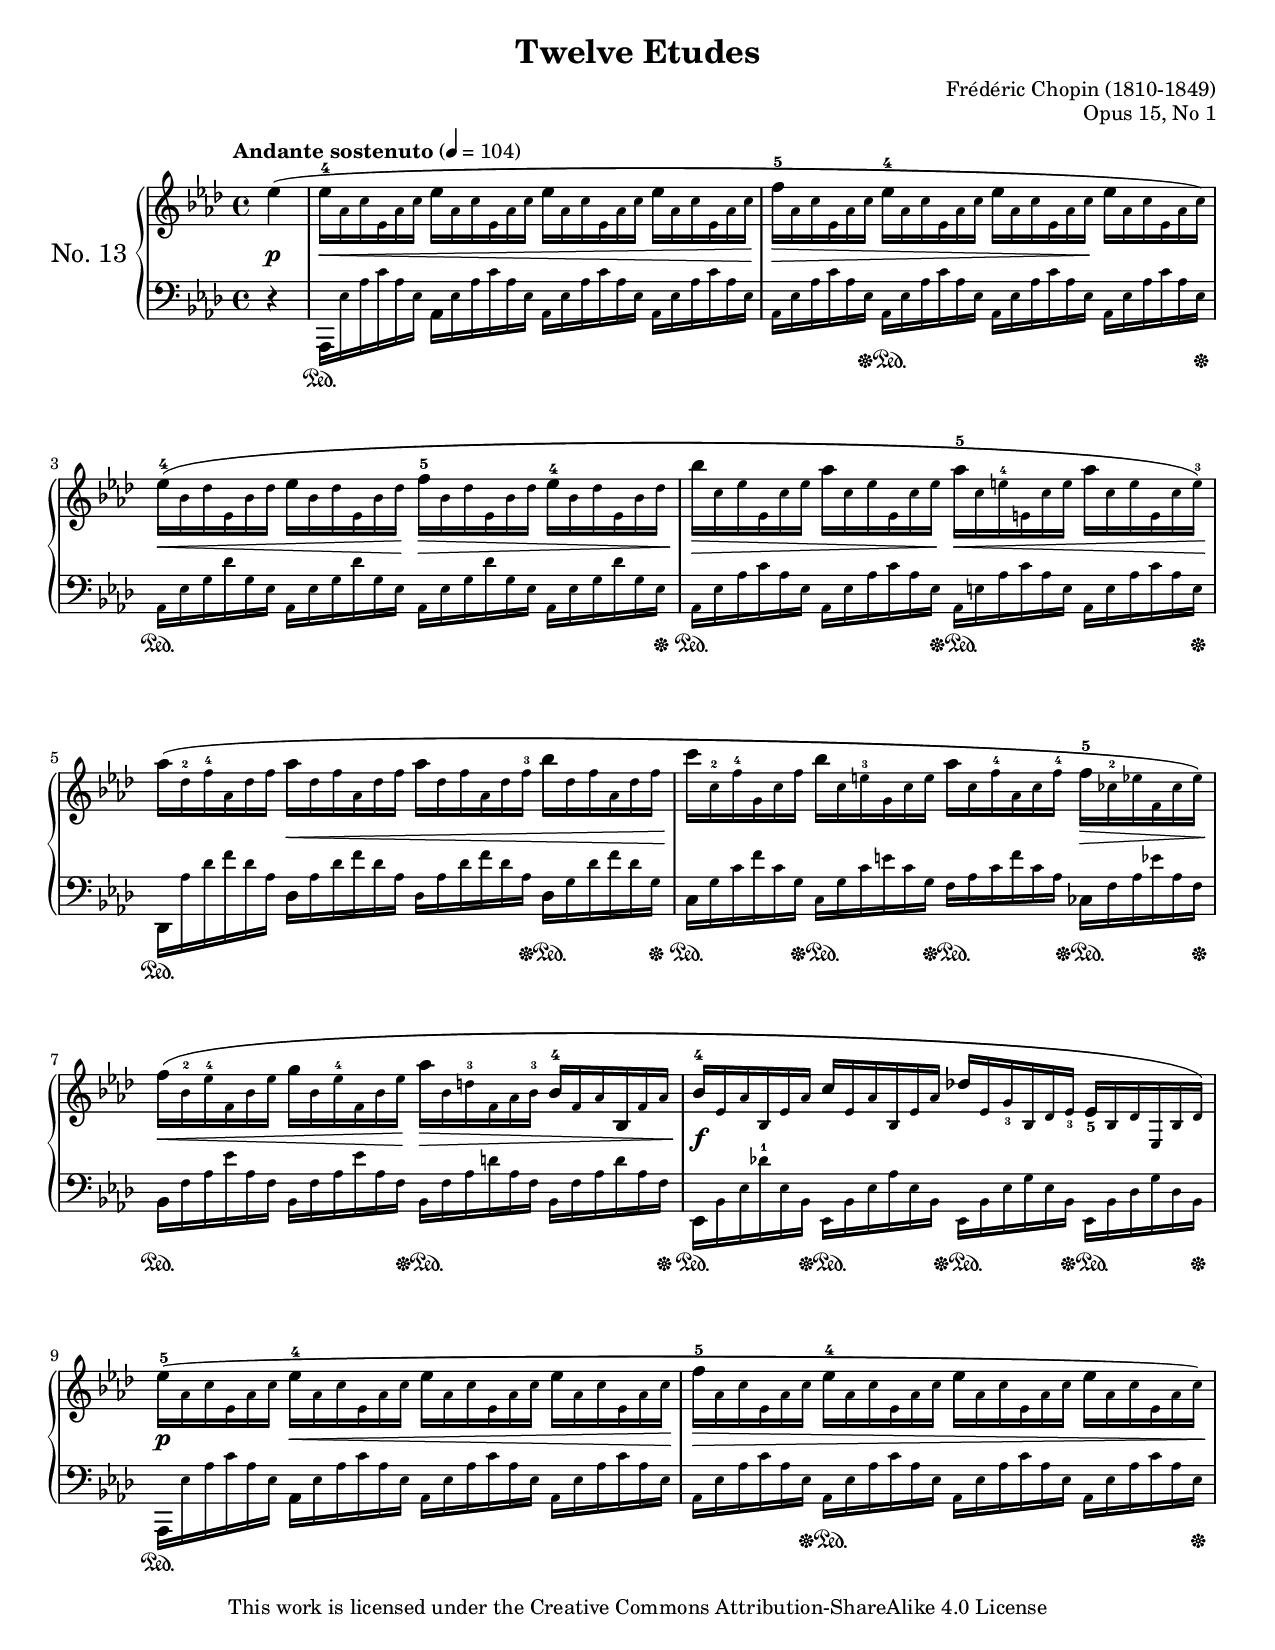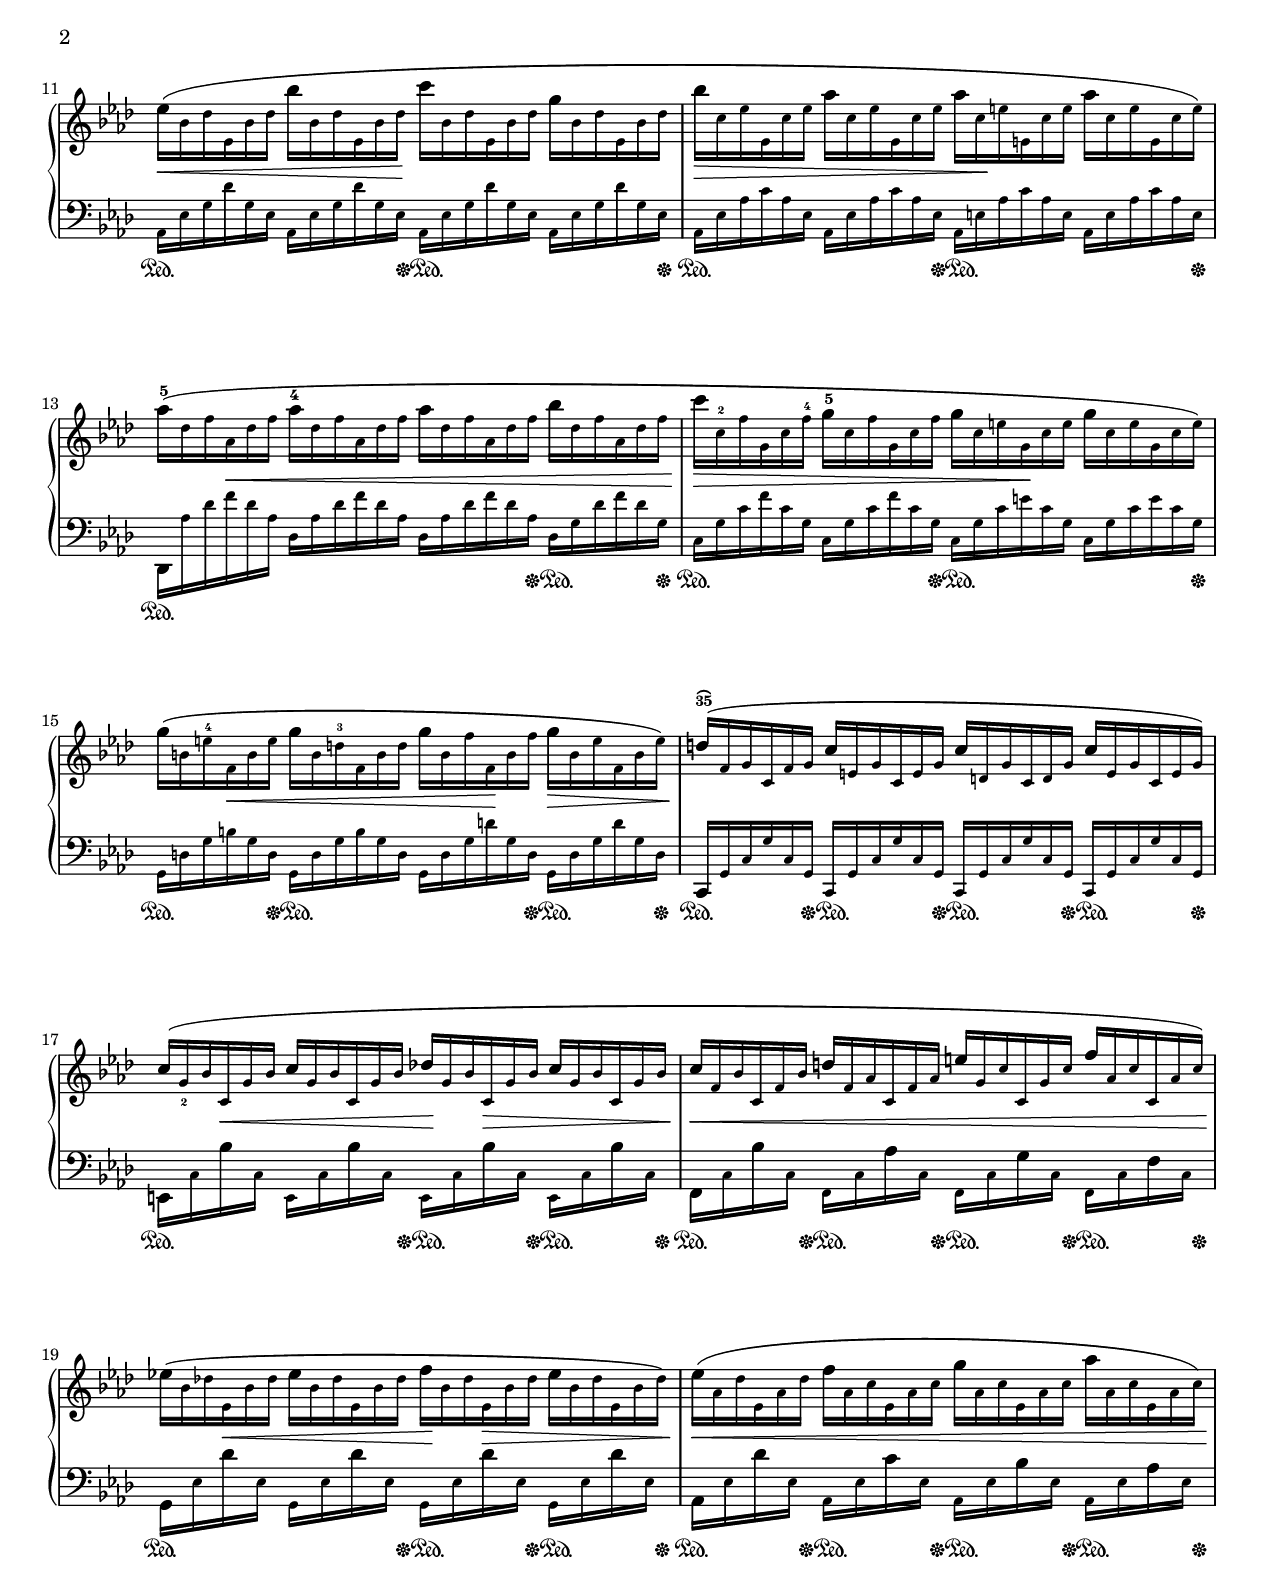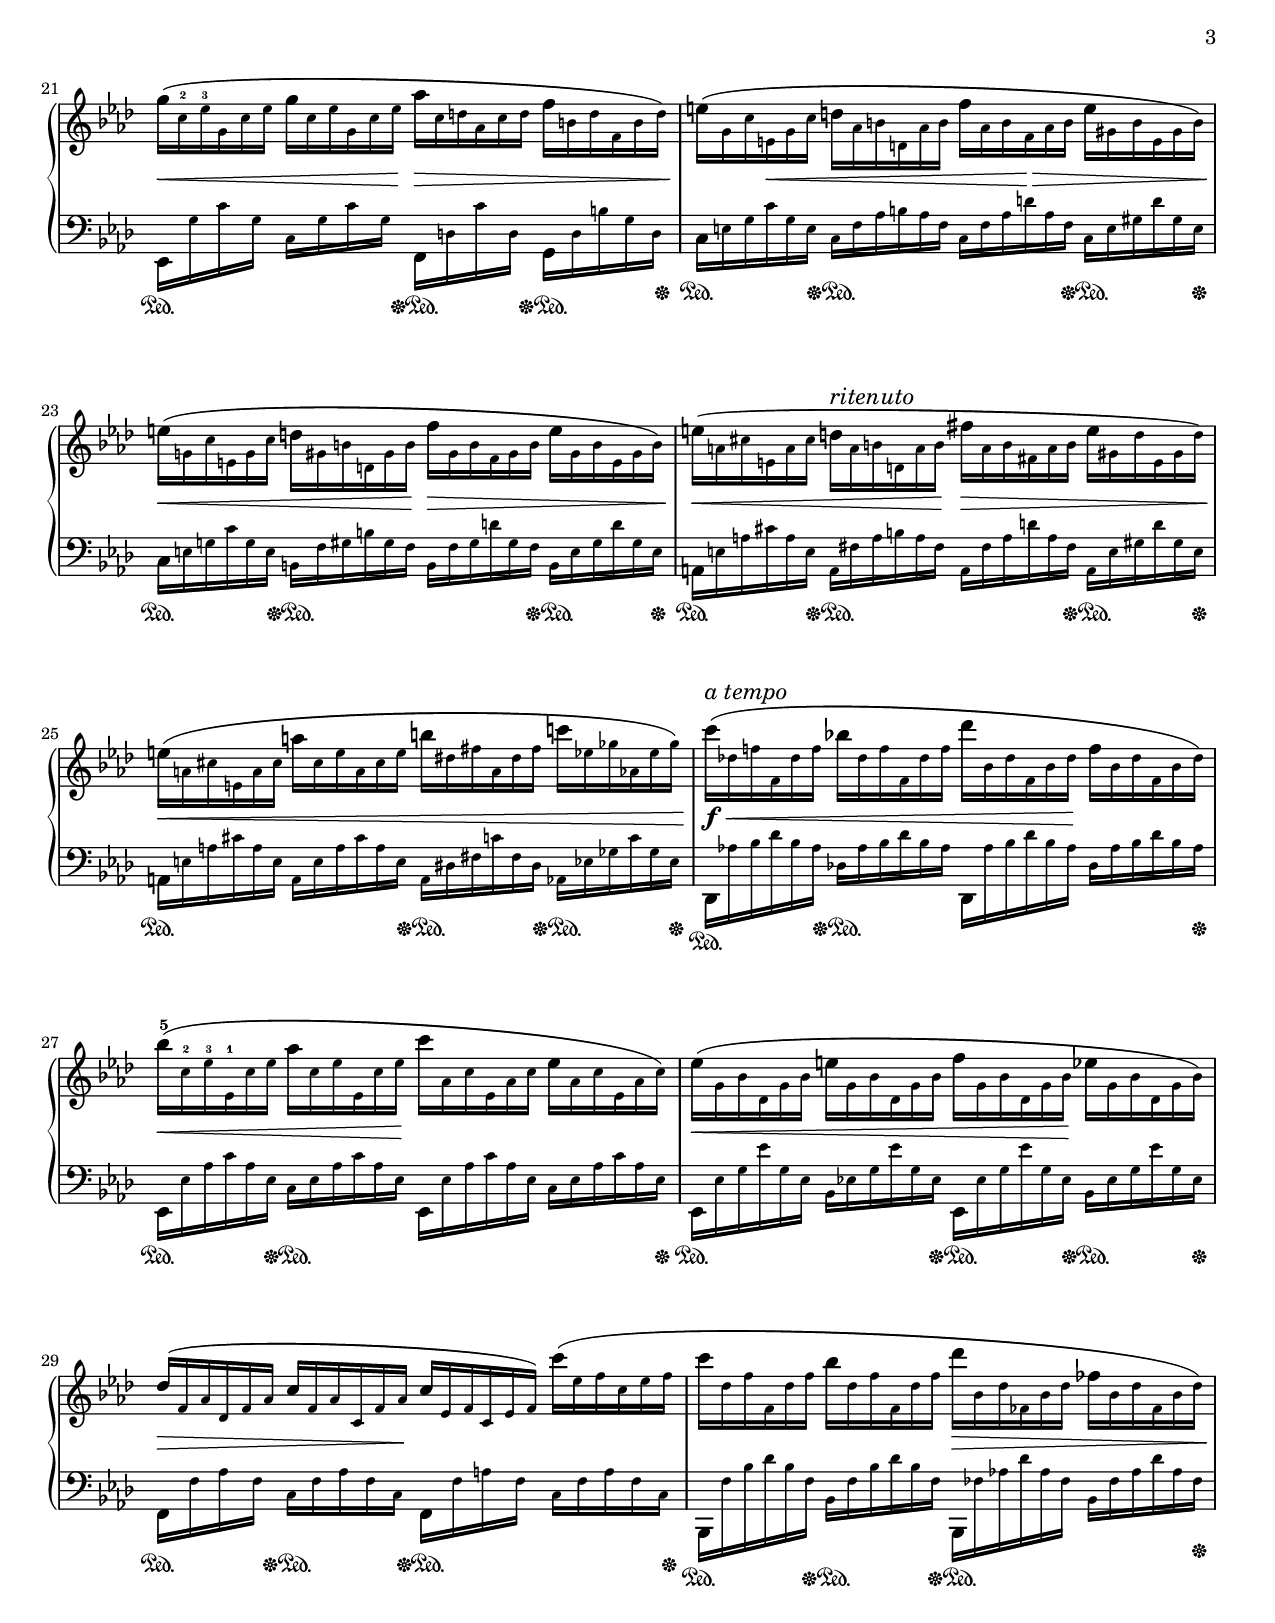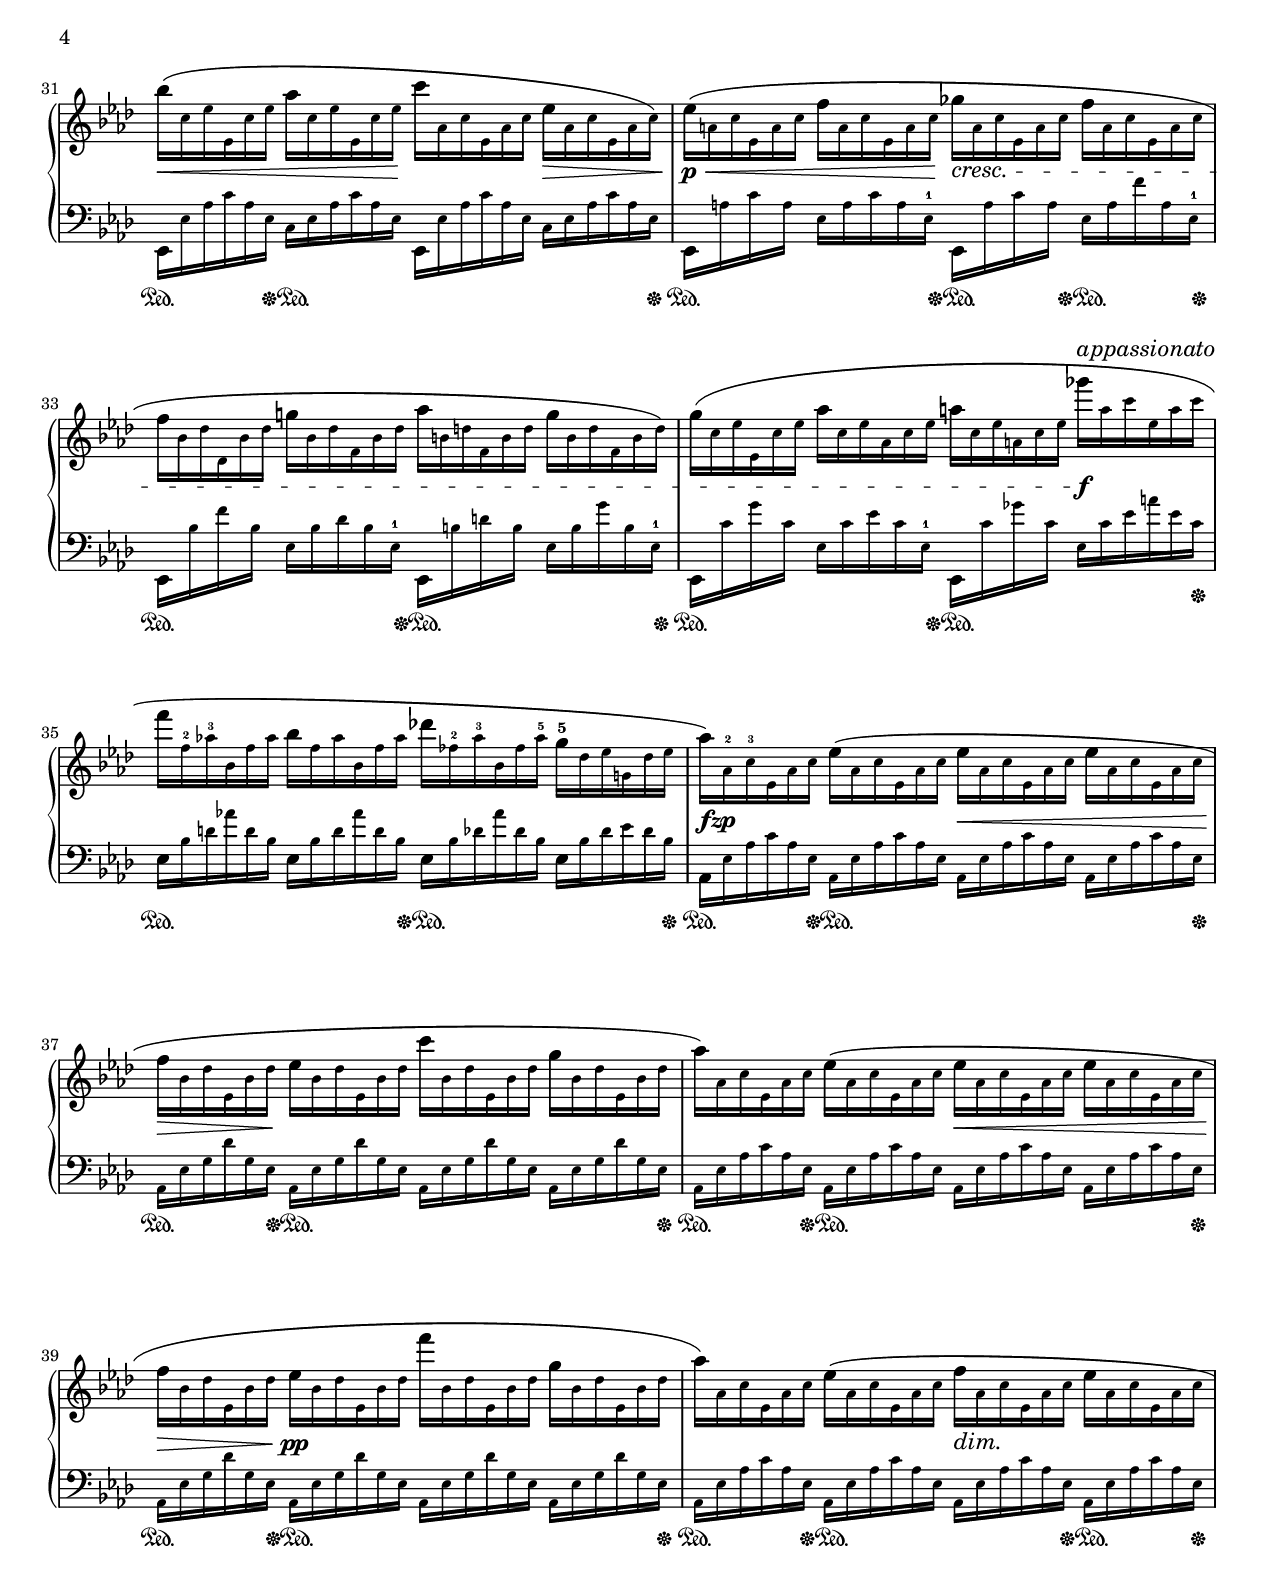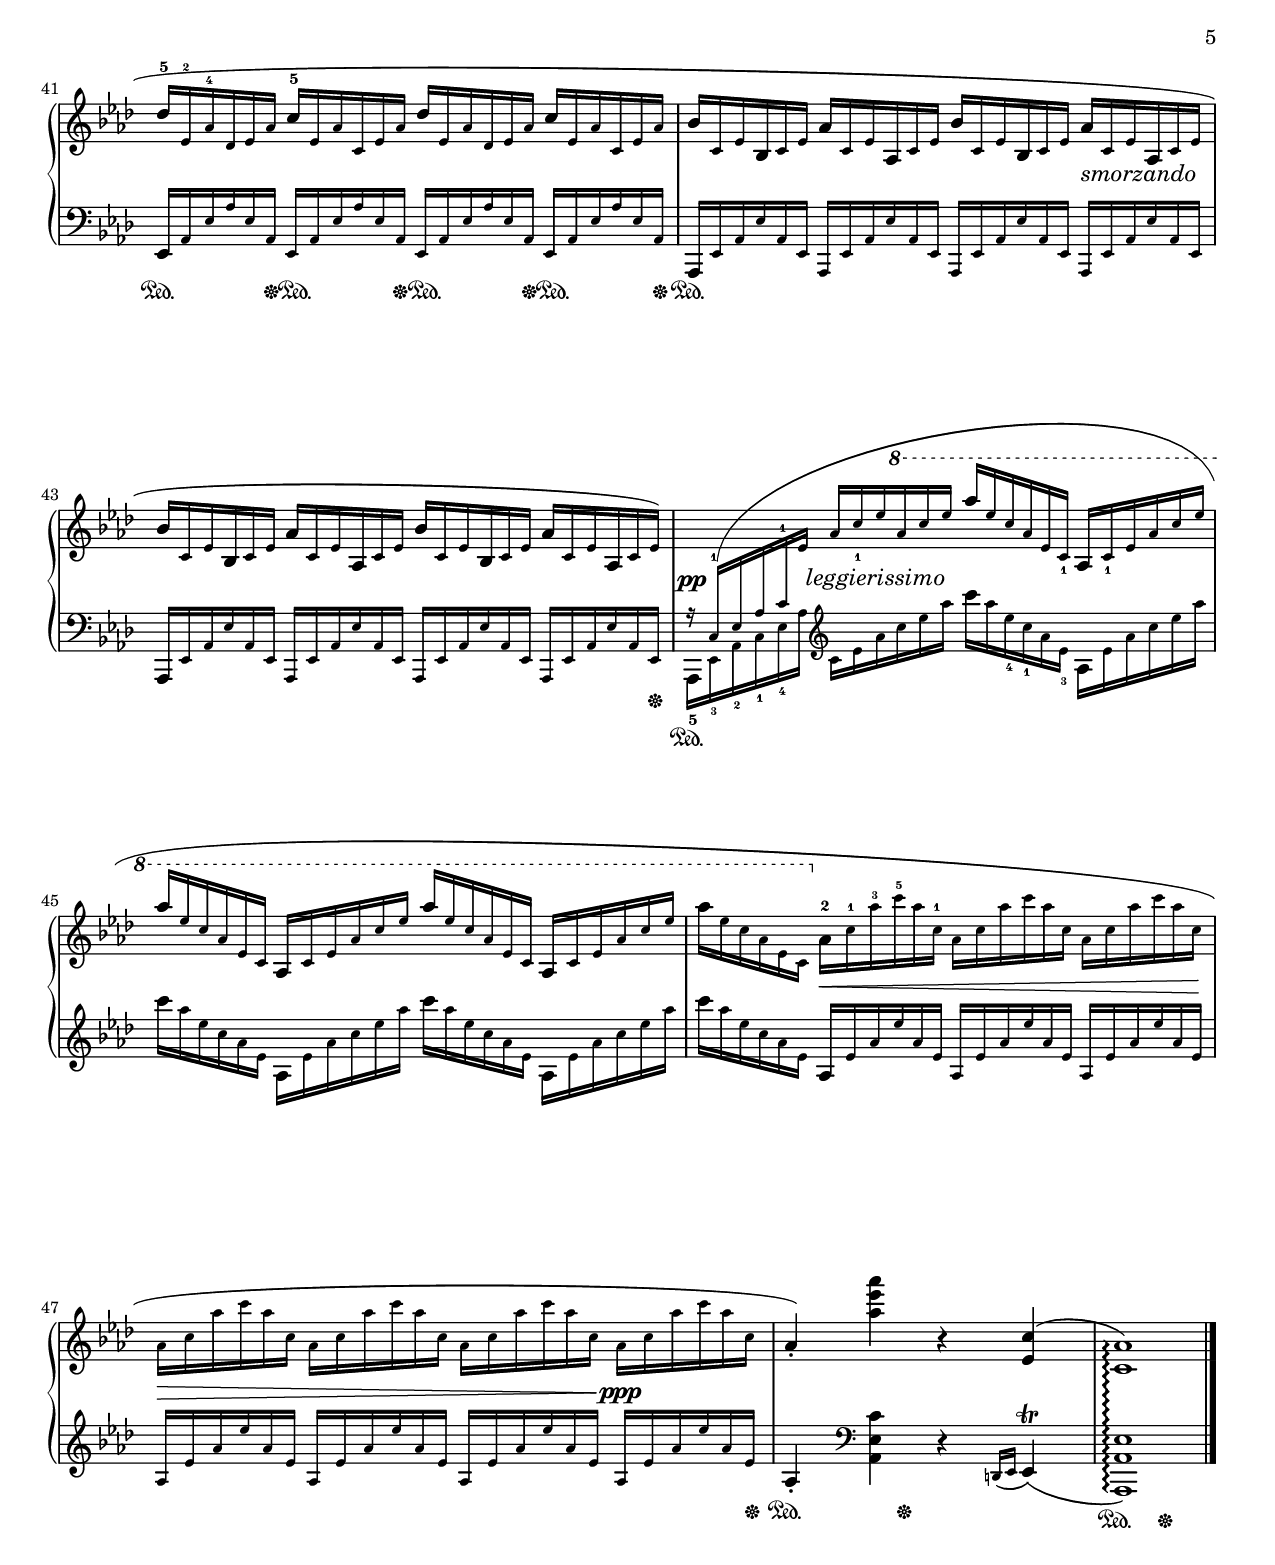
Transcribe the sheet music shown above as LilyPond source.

\version "2.23.14"
\language "english"

\include "includes/header-paper.ily"
%...+....1....+....2....+....3....+....4....+....5....+....6....+....7....+....

\include "global-variables.ily"

%%% Positions and shapes %%%

ns = \once \normalsize
sh = \offset positions #'(1 . 1) Beam % stem higher
sl = \offset positions #'(-1 . -1) Beam % stem lower
slh = \offset positions #'(-1.5 . -1.5) Beam % stem lower by half

% normal size, stem higher
nssh = \once {
   \normalsize
   \offset positions #'(1 . 1) Beam
}

% normal size, stem lower
nssl = \once {
   \normalsize
   \offset positions #'(-1 . -1) Beam
}

slurShapeA = \shape #'(
                        ((0 . 0) (0 . 2) (0 . 2) (0 . 0))
                        ((-2 . 0) (0 . 2) (0 . 0) (0 . 0))
                      ) Slur

movePedalA = \override SustainPedal.Y-offset = 2
movePedalB = \override SustainPedal.Y-offset = 2
movePedalC = \override SustainPedal.Y-offset = 2.5
movePedalD = \override SustainPedal.Y-offset = 3.5
movePedalE = \override SustainPedal.Y-offset = 1.5
movePedalF = \override SustainPedal.Y-offset = 1.5
movePedalG = \override SustainPedal.Y-offset = 1.5
movePedalH = \override SustainPedal.Y-offset = 1.5
movePedalI = \override SustainPedal.Y-offset = 1
revertPedal = \revert SustainPedal.Y-offset

%%% Music %%%

global = {
  \time 4/4
  \key af \major
  \accidentalStyle piano
}

rightHand = \relative ef'' {
  \clef treble
  \global
  \tempo "Andante sostenuto" 4 = 104

  \partial 4 ef4( \noBreak
  \magnifyMusic #3/4 {
    \scaleDurations 2/3 {     
      \stemDown
      \ns ef16-4 af, c ef, af c  \ns ef af, c ef, af c
        \ns ef af, c ef, af c  \ns ef af, c ef, af c |
      \ns f16-5 af, c ef, af c  \ns ef-4 af, c ef, af c
        \ns ef af, c ef, af c  \ns ef af, c ef, af c) |
      \ns ef16(-4 bf df ef, bf' df  \ns ef bf df ef, bf' df
        \ns f-5 bf, df ef, bf' df  \ns ef-4 bf df ef, bf' df |
      \ns bf'16 c, ef ef, c' ef  \ns af c, ef ef, c' ef
        \ns af-5 c, e-4 e, c' e  \ns af c, e e, c' e)-3 |
      \ns af16( df,-2 f-4 af, df f  \ns af df, f af, df f
        \ns af df, f af, df f-3  \ns bf df, f af, df f |
      \ns c'16 c,-2 f-4 g, c f  \ns bf c, e-3 g, c e
        \ns af c, f-4 af, c f-4  \ns f-5 cf-2 ef f, cf' ef) |
      \stemNeutral
      \ns f16( bf,-2 ef-4 f, bf ef  \ns g bf, ef-4 f, bf ef
        \ns af bf, d-3 f, af bf-3  \nssh bf-4 f af \ns bf, f' af |
      \nssh bf16-4 ef, af bf, ef af  \nssh c ef, af bf, ef af 
        \nssh df ef, g_3 bf, df ef_3  \nssh ef_5 bf df ef, bf' df) |
         
      \barNumberCheck 9
      \stemDown
      \ns ef'16(-5 af, c ef, af c  \ns ef-4 af, c ef, af c
        \ns ef af, c ef, af c  \ns ef af, c ef, af c |
      \ns f-5 af, c ef, af c  \ns ef-4 af, c ef, af c
        \ns ef af, c ef, af c  \ns ef af, c ef, af c) |
      \ns ef16( bf df ef, bf' df  \ns bf' bf, df ef, bf' df
        \ns c' bf, df ef, bf' df  \ns g bf, df ef, bf' df |
      \ns bf'16 c, ef ef, c' ef  \ns af c, ef ef, c' ef
        \ns af c, e e, c' e  \ns af c, e e, c' e) |
      \ns af16(-5 df, f af, df f  \ns af-4 df, f af, df f
        \ns af df, f af, df f  \ns bf df, f af, df f |
      \ns c'16 c,-2 f g, c f-4  \ns g-5 c, f g, c f
        \ns g c, e g, c e  \ns g c, e g, c e) |
      \ns g16( b, e-4 f, b e  \ns g b, d-3 f, b d
        \ns g b, f' f, b f'  \ns g b, e f, b e) |
      \voiceOne
      \nssh d16(-\fingerThreeFive f, g c, f g  \nssh c e, g c, e g
        \nssh c d, g c, d g  \nssh c e, g c, e g) |
        
      \barNumberCheck 17
      \nssh c16( g_2 bf c, g' bf  \nssh c g bf c, g' bf 
        \nssh df g, bf c, g' bf  \nssh c g bf c, g' bf |
      \nssh c16 f, bf c, f bf  \nssh d f, af c, f af 
        \nssh e' g, c c, g' c  \nssh f af, c c, af' c) |
      \stemDown
      \ns ef16( bf df ef, bf' df  \ns ef bf df ef, bf' df
        \ns f bf, df ef, bf' df  \ns ef bf df ef, bf' df) |
      \ns ef16( af, df ef, af df  \ns f af, c ef, af c
        \ns g' af, c ef, af c  \ns af' af, c ef, af c) |
      \ns g'16( c,-2 ef-3 g, c ef  \ns g c, ef g, c ef
        \ns af c, d af c d  \ns f b, d f, b d) |
      \ns e16( g, c e, g c  \ns d af b d, af' b
        \ns f' af, b f af b  \ns e gs, b e, gs b) |
      \ns e16( g, c e, g c  \ns d gs, b d, gs b
        \ns f' gs, b f gs b  \ns e gs, b e, gs b) |
      \ns e16( a, cs e, a cs  \ns d^\ritenuto a b d, a' b
        \ns fs' a, b fs a b  \ns e gs, d' e, gs d') |
        
      \barNumberCheck 25
      \ns e16( a, cs e, a cs  \ns a' cs, e a, cs e
        \ns b' ds, fs a, ds fs  \ns c' ef, gf af, ef' gf) | 
      \ns c16(^\aTempo df, f f, df' f  \ns bf df, f f, df' f
        \ns df' bf, df f, bf df  \ns f bf, df f, bf df) |
      \ns bf'16(-5 c,-2 ef-3 ef,-1 c' ef  \ns af c, ef ef, c' ef
        \ns c' af, c ef, af c  \ns ef af, c ef, af c) |
      \ns ef( g, bf df, g bf  \ns e g, bf df, g bf 
        \ns f' g, bf df, g bf  \ns ef g, bf df, g bf) |
      \stemUp
      \nssh df16( f, af df, f af  \nssh c f, af c, f af
        \nssh c ef, f c ef f)  \stemDown \ns c''( ef, f c ef f |
      \ns c' df, f f, df' f  \ns bf df, f f, df' f
        \ns df' bf, df ff, bf df  \ns ff bf, df ff, bf df) |
      \ns bf'16( c, ef ef, c' ef  \ns af c, ef ef, c' ef
        \ns c' af, c ef, af c  \ns ef af, c ef, af c) |
      \ns ef16( a, c ef, a c  \ns f a, c ef, a c
        \ns gf' a, c ef, a c  \ns f a, c ef, a c |
        
      \barNumberCheck 33
      \ns f16 bf, df df, bf' df  \ns g bf, df f, bf df 
        \ns af' b, d f, b d  \ns g b, d f, b d) | 
      \ns g16( c, ef ef, c' ef  \ns af c, ef af, c ef
        \ns a c, ef a, c ef  \ns gf'^\appassionato a, c ef, a c |
      \ns f16 f,-2 af-3 bf, f' af  \ns bf f af bf, f' af
        \ns df ff,-2 af-3 bf, ff' af-5  \ns g-5 df ef g, df' ef | 
      \ns af16) af,-2 c-3 ef, af c  \ns ef( af, c ef, af c
        \ns ef af, c ef, af c  \ns ef af, c ef, af c |
      \ns f16 bf, df ef, bf' df  \ns ef bf df ef, bf' df
        \ns c' bf, df ef, bf' df  \ns g bf, df ef, bf' df |
      \ns af'16) af, c ef, af c  \ns ef( af, c ef, af c
        \ns ef af, c ef, af c  \ns ef af, c ef, af c | 
      \ns f16 bf, df ef, bf' df  \ns ef bf df ef, bf' df
        \ns f' bf,, df ef, bf' df  \ns g bf, df ef, bf' df |
      \ns af'16) af, c ef, af c  \ns ef( af, c ef, af c
        \ns f af, c ef, af c  \ns ef af, c ef, af c |
      
      \barNumberCheck 41
      \stemUp
      \nssh df16-5 ef,-2 af-4 df, ef af  \nssh c-5 ef, af c, ef af
        \nssh df ef, af df, ef af  \nssh c ef, af c, ef af |
      \nssh bf c, ef \ns bf c ef  \nssh af c, ef \ns af, c ef
        \nssh bf' c, ef \ns bf c ef  \nssh af c, ef \ns af, c ef |
      \nssh bf'16 c, ef \ns bf c ef  \nssh af c, ef \ns af, c ef
        \nssh bf' c, ef \ns bf c ef  \nssh af c, ef \ns af, c ef) | 
      \staffDown r16 \slurShapeA c,(-1 ef af c-1  \staffUp ef \sh af c_1 ef 
        \ottava 1 af c ef \nssh af ef c af ef c_1  \ns af c_1 ef af c ef |
      \nssh af16 ef c af ef c  \ns af c ef af c ef
        \nssh af ef c af ef c  \ns af c ef af c ef |
      \stemDown
      \nssl af16 ef c af ef c  \ottava 0 \ns \slh af-2 c-1 af'-3 c-5 af c,-1
        \sl af c af' c af c,  \sl af c af' c af c, |
      \sl af c af' c af c,  \sl af c af' c af c,
        \sl af c af' c af c,  \sl af c af' c af c, |
    } 
  }
  \oneVoice
  af4-.) <af' ef' af> r <ef, c'>^( |
  
  \barNumberCheck 49
  <c af'>1)\arpeggio |
  \bar "|."
}

leftHand = \relative af,, {
  \clef bass
  \global
  
  \partial 4 \tag layout { r4 } \tag midi { r4\p }
  \magnifyMusic #3/4 {
    \scaleDurations 2/3 { 
      \stemDown
      \ns af16 ef'' af c af ef  \nssl af, ef' af c af ef
        af, ef' af c af ef  af, ef' af c af ef |
      af,16 ef' af c af ef  af, ef' af c af ef
        af, ef' af c af ef  af, ef' af c af ef |
      af,16 ef' g df' g, ef  af, ef' g df' g, ef
        af, ef' g df' g, ef  af, ef' g df' g, ef |
      af,16 ef' af c af ef  af, ef' af c af ef
        af, e' af c af e  af, e' af c af e |
      \nssl df,16 af'' df f df af  \nssl df, af' df f df af
        df, af' df f df af  \nssl df, g df' f df g, |
      \nssl c,16 g' c f c g  c, g' c e c g 
        f af c f c af  \nssl cf, f af ef' af, f |
      \nssl bf,16 f' af ef' af, f  bf, f' af ef' af, f
        bf, f' af d af f  bf, f' af d af f |       
      \nssl ef,16 bf' ef df'-1 ef, bf  ef, bf' ef af ef bf
        ef, bf' ef g ef bf  ef, bf' df g df bf |
         
      \barNumberCheck 9
      \ns af,16 ef'' af c af ef  \nssl af, ef' af c af ef
        af, ef' af c af ef  af, ef' af c af ef |
      af,16 ef' af c af ef  af, ef' af c af ef
        af, ef' af c af ef  af, ef' af c af ef |
      af,16 ef' g df' g, ef  af, ef' g df' g, ef
        af, ef' g df' g, ef  af, ef' g df' g, ef |
      af,16 ef' af c af ef  af, ef' af c af ef
        af, e' af c af e  af, e' af c af e |
      \nssl df,16 af'' df f df af  df, af' df f df af
        df, af' df f df af  df, g df' f df g, |
      c,16 g' c f c g  c, g' c f c g
        c, g' c e c g  c, g' c e c g |
      g,16 d' g b g d  g, d' g b g d
        g, d' g d' g, d  g, d' g d' g, d |
      \voiceThree
      \ns c,16 g' c g' c, g  c, g' c g' c, g
        c, g' c g' c, g  c, g' c g' c, g |
    } 
    
    \barNumberCheck 17
    \voiceFour
    \nssl e16 c' \ns bf' c,  e, c' \ns bf' c,  
      e, c' \ns bf' c,  e, c' \ns bf' c, |
    \nssl f,16 c' \ns bf' c,  f, c' \ns af' c,
      f, c' \ns g' c,  f, c' \ns f c |
    \nssl g16 ef' \ns df' ef,  g, ef' \ns df' ef,
      g, ef' \ns df' ef,  g, ef' \ns df' ef, |
    \nssl af,16 ef' \ns df' ef,  af, ef' \ns c' ef,
      af, ef' \ns bf' ef,  af, ef' \ns af ef |
    \nssl ef,16 g' c g  c, g' c g
      \nssl f, d' c' d,  \scaleDurations 4/5 { \nssl g, d' b' g d }
    \scaleDurations 2/3 {
      \nssl c16 e g c g e  c f af b af f
        c f af d af f  c e gs d' gs, e |
      \nssl c16 e g c g e  b f' gs b gs f
        b, f' gs d' gs, f  b, e gs d' gs, e |
      \nssl a,16 e' a cs a e  a, fs' a b a fs 
        a, fs' a d a fs  a, e' gs d' gs, e |
        
      \barNumberCheck 25
      \nssl a,16 e' a cs a e  a, e' a cs a e
        a, ds fs c' fs, ds  af ef' gf c gf ef |
      \nssl df,16 af'' bf df bf af  df, af' bf df bf af
        \nssl df,, af'' bf df bf af  df, af' bf df bf af |
      \nssl ef,16 ef' af c af ef  c ef af c af ef
        \nssl ef, ef' af c af ef  c ef af c af ef |
      \nssl ef,16 ef' g ef' g, ef  bf ef g ef' g, ef
        \nssl ef, ef' g ef' g, ef  bf ef g ef' g, ef |
    }
    \nssl f,16 f' af f  \scaleDurations 4/5 { c f af f c }
      \nssl f, f' a f  \scaleDurations 4/5 { c f a f c } |
    \scaleDurations 2/3 {
      \nssl bf, f'' bf df bf f  bf, f' bf df bf f
        \nssl bf,, ff'' af df af ff  bf, ff' af df af ff |
      \nssl ef,16 ef' af c af ef  c ef af c af ef
        \nssl ef, ef' af c af ef  c ef af c af ef |
    }
    \nssl ef,16 a' c a  \scaleDurations 4/5 { ef a c a ef^1 }
      \nssl ef, a' c a  \scaleDurations 4/5 { ef a f' a, ef^1 } |
      
    \barNumberCheck 33
    \nssl ef,16 bf'' f' bf,  \scaleDurations 4/5 { ef, bf' df bf ef,^1 }
      \nssl ef, b'' d b  \scaleDurations 4/5 { ef, b' g' b, ef,^1 } |
    \nssl ef,16 c'' g' c,  \scaleDurations 4/5 { ef, c' ef c ef,^1 }
      \nssl ef, c'' gf' c,  
    \scaleDurations 2/3 { ef, c' ef a ef c | 
      \nssl ef,16 bf' d af' d, bf  \nssl ef, bf' d af' d, bf
        \nssl ef, bf' df af' df, bf  \nssl ef, bf' df ef df bf |
      \nssl af, ef' af c af ef  af, ef' af c af ef
        af, ef' af c af ef  af, ef' af c af ef |
      af,16 ef' g df' g, ef  af, ef' g df' g, ef
        af, ef' g df' g, ef  af, ef' g df' g, ef |
      af,16 ef' af c af ef  af, ef' af c af ef
        af, ef' af c af ef  af, ef' af c af ef |
      af,16 ef' g df' g, ef  af, ef' g df' g, ef
        af, ef' g df' g, ef  af, ef' g df' g, ef |
      af,16 ef' af c af ef  af, ef' af c af ef
        af, ef' af c af ef  af, ef' af c af ef |
      
      \barNumberCheck 41
      \stemUp
      \ns ef,16 af ef' af ef af,  ef af ef' af ef af,
        ef af ef' af ef af,  ef af ef' af ef af, |
      \ns af,16 ef' af ef' af, ef  af, ef' af ef' af, ef
        af, ef' af ef' af, ef  af, ef' af ef' af, ef |
      \ns af,16 ef' af ef' af, ef  af, ef' af ef' af, ef
        af, ef' af ef' af, ef  af, ef' af ef' af, ef |
      \stemDown
      \nssl af,16-5 ef'-3 af-2 c-1 ef-4 af  \clef treble c ef af c ef af
        \ns c af ef-4 c-1 af ef-3  \nssl af, ef' af c ef af |
      \ns c16 af ef c af ef  \nssl af, ef' af c ef af
        \ns c af ef c af ef  \nssl af, ef' af c ef af
      \ns c af ef c af ef  \stemUp \ns af, ef' af ef' af, ef
        af, ef' af ef' af, ef  af, ef' af ef' af, ef |
      af, ef' af ef' af, ef  af, ef' af ef' af, ef
        af, ef' af ef' af, ef  af, ef' af ef' af, ef |
    } 
  }
  \oneVoice
  af,4-. \clef bass <af, ef' c'> r \appoggiatura { d,16[ ef] } ef4(\trill |
  
  \barNumberCheck 49
  <af, af' ef'>1)\arpeggio |
}

dynamics = {
  \override TextScript.Y-offset = -0.5
  \partial 4 s4\p
  s1\< |
  s2\> s8.. s32\! s4 |
  s4...\< s32\! s2\> |
  s4...\> s32\! s2\< |
  s4\! s2.\< |
  s2.\! s4\> |
  s4...\< s32\! s2\> |
  s1\f |
  
  \barNumberCheck 9
  s4\p s2.\< |
  s1\> |
  s4...\< s32\! s2 |
  s2\> s16 s\! s4. |
  s8 s\< s2. |
  s2\> s8 s4.\! |
  s8 s\< s4 s8 s\! s8..\> s32\! |
  s1 |
  
  \barNumberCheck 17
  s8 s\< s4 s8\! s\> s8.. s32\! |
  s2....\< s32\! |
  s8 s\< s4 s8\! s\> s8.. s32\! |
  s2....\< s32\! |
  s4...\< s32\! s4...\> s32\! |
  s8 s\< s4 s8 s\> s8.. s32\! |
  s4...\< s32\! s4...\> s32\! |
  s4...\< s32\! s4...\> s32\! |
  
  \barNumberCheck 25
  s2....\< s32\! |
  s2\f\< s8.. s32\! s4 |
  s4...\< s32\! s2 |
  s2\< s8.. s32\! s4 |
  s4...\> s32\! s2 |
  s2 s4...\> s32\! |
  s4...\< s32\! s4 s8..\> s32\! |
  s4...\p\< s32\! s2\cresc |
  
  \barNumberCheck 33
  s1 |
  s2. s4\f |
  s1 |
  s2^\fzp s4...\< s32\! |
  s8..\> s32\! s2. |
  s2 s4...\< s32\! |
  s8..\> s32\! s2.\pp |
  s2 s^\dimMarkup |
  
  \barNumberCheck 41
  s1 |
  s2 8.. s32\! s4^\smorzando |
  s1 |
  s8..\pp s32^\leggierissimo s2. |
  s1 |
  s4 s2\< s8.. s32\! |
  s2\> s8.. s32\! s4\ppp |
}

pedal = {
  \partial 4 s4
  s1\sustainOn \movePedalA |
  s4 s\sustainOff\sustainOn s4... s32\sustainOff \revertPedal |
  s2\sustainOn s4... s32\sustainOff |
  s2\sustainOn s4...\sustainOff\sustainOn s32\sustainOff |
  s2.\sustainOn \movePedalB s8..\sustainOff\sustainOn s32\sustainOff |
  s4\sustainOn s\sustainOff\sustainOn s\sustainOff\sustainOn 
    s8..\sustainOff\sustainOn s32\sustainOff \revertPedal |
  s2\sustainOn s4\sustainOff\sustainOn s8.. s32\sustainOff |
  s4\sustainOn s\sustainOff\sustainOn s\sustainOff\sustainOn 
    s8..\sustainOff\sustainOn s32\sustainOff |
    
  \barNumberCheck 9
  s1 \sustainOn \movePedalC |
  s4 s\sustainOff\sustainOn s4... s32\sustainOff \revertPedal |
  s2\sustainOn s4\sustainOff\sustainOn s8.. s32\sustainOff |
  s2\sustainOn s4\sustainOff\sustainOn s8.. s32\sustainOff |
  s2.\sustainOn \movePedalD s8..\sustainOff\sustainOn s32\sustainOff |
  s2\sustainOn s4\sustainOff\sustainOn s8.. s32\sustainOff \revertPedal |
  s4\sustainOn s\sustainOff\sustainOn s s8..\sustainOff\sustainOn 
    s32\sustainOff |
  s4\sustainOn s\sustainOff\sustainOn s\sustainOff\sustainOn 
    s8..\sustainOff\sustainOn s32\sustainOff |
    
  \barNumberCheck 17
  s4\sustainOn s s\sustainOff\sustainOn s8..\sustainOff\sustainOn 
    s32\sustainOff |
  s4\sustainOn s\sustainOff\sustainOn s\sustainOff\sustainOn 
    s8..\sustainOff\sustainOn s32\sustainOff |
  s4\sustainOn s s\sustainOff\sustainOn s8..\sustainOff\sustainOn 
    s32\sustainOff |
  s4\sustainOn s\sustainOff\sustainOn s\sustainOff\sustainOn 
    s8..\sustainOff\sustainOn s32\sustainOff |
  s4\sustainOn s s\sustainOff\sustainOn s8..\sustainOff\sustainOn 
    \movePedalE s32\sustainOff |
  s4\sustainOn s\sustainOff\sustainOn s s8..\sustainOff\sustainOn 
    s32\sustainOff \revertPedal
  \repeat unfold 2 {
    s4\sustainOn s\sustainOff\sustainOn s s8..\sustainOff\sustainOn 
      s32\sustainOff
  }
  
  \barNumberCheck 25
  \movePedalF s4\sustainOn s s\sustainOff\sustainOn s8..\sustainOff\sustainOn 
    s32\sustainOff \revertPedal |
  s4\sustainOn \movePedalG s\sustainOff\sustainOn s4... s32\sustainOff 
    \revertPedal |
  s4\sustainOn s\sustainOff\sustainOn s4... s32\sustainOff |
  s4\sustainOn s s\sustainOff\sustainOn s8..\sustainOff\sustainOn 
    s32\sustainOff |
  \movePedalH s4\sustainOn s\sustainOff\sustainOn s\sustainOff\sustainOn s8.. 
    s32\sustainOff \revertPedal |
  s4\sustainOn s\sustainOff\sustainOn s\sustainOff\sustainOn s8.. 
    s32-\tweak Y-offset 3 \sustainOff |
  s4\sustainOn s4\sustainOff\sustainOn s4... s32\sustainOff |
  s4\sustainOn s s\sustainOff\sustainOn s8..\sustainOff\sustainOn 
    s32\sustainOff |
    
  \barNumberCheck 33
  s4\sustainOn s s\sustainOff\sustainOn s8.. s32 \sustainOff |
  s4\sustainOn s s\sustainOff\sustainOn s8.. s32-\tweak Y-offset 3 
      \sustainOff |
  s4\sustainOn s s\sustainOff\sustainOn s8.. s32 \sustainOff |
  \repeat unfold 4 {
    s4\sustainOn s\sustainOff\sustainOn s4... s32\sustainOff |
  }
  s4\sustainOn s\sustainOff\sustainOn s s8..\sustainOff\sustainOn 
    s32\sustainOff |
  
  \barNumberCheck 41
  s4\sustainOn s\sustainOff\sustainOn s\sustainOff\sustainOn 
    s8..\sustainOff\sustainOn s32\sustainOff |
  s1\sustainOn |
  s2.... s32-\tweak Y-offset 4 \sustainOff |
  s1\sustainOn |
  s1 * 2 |
  s2.... \movePedalI s32\sustainOff |
  s4\sustainOn s8 s\sustainOff \revertPedal s2 |
  
  \barNumberCheck 49
  s2\sustainOn s\sustainOff |
}

forceBreaks = {
  \partial 4 s4\noBreak
  \repeat unfold 5 { s1\noBreak s1\break } \pageBreak 
  \barNumberCheck 11
  \repeat unfold 5 { s1\noBreak s1\break } \pageBreak 
  \barNumberCheck 21
  \repeat unfold 5 { s1\noBreak s1\break } \pageBreak 
  \barNumberCheck 31
  \repeat unfold 5 { s1\noBreak s1\break } \pageBreak 
  \barNumberCheck 41
  \repeat unfold 3 { s1\noBreak s1\break } 
  \barNumberCheck 47
  s1\noBreak s1\noBreak s1\pageBreak
}

etudeOneMusic = \score {
  \header {
    opus = "Opus 15, No 1"
  }
  \keepWithTag layout
  \new PianoStaff \with { 
    instrumentName = \markup \huge "No. 13" 
    connectArpeggios = ##t
  } <<
    \new Staff = "upper" \rightHand
    \new Dynamics \dynamics
    \new Staff = "lower" \leftHand
    \new Dynamics \pedal
    \new Devnull \forceBreaks
  >>
}

etudeOneMidi = \book {
  \bookOutputName "etude-op25-no1"
  \score { 
    \keepWithTag midi
    <<
      \new Staff = "upper" << \rightHand \dynamics \pedal >>
      \new Staff = "lower" << \leftHand \dynamics \pedal >>
    >>
    \midi {}
  }
}


\etudeOneMusic
\etudeOneMidi